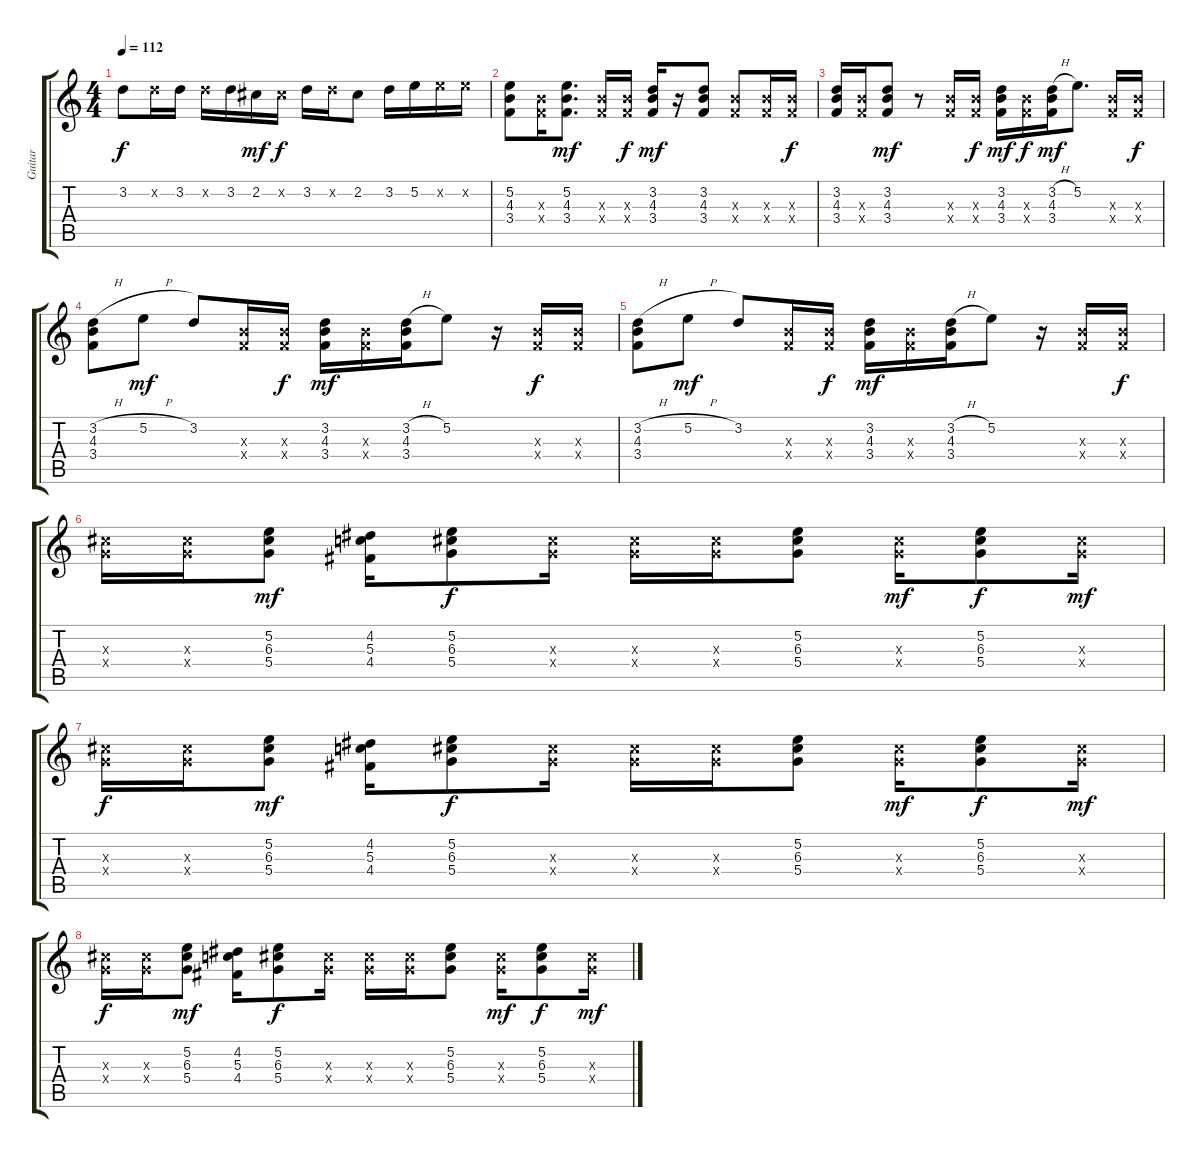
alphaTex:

\track ("Guitar" "Guitar") {instrument overdrivenguitar}
\staff {score tabs}
\tuning (E4 B3 G3 D3 A2 E2) {hide}
\ts (4 4)
\tempo 112
\clef g2
\ks c
3.2.8{dy f} 3.2{x}.16 3.2.16 3.2{x}.16 3.2.16 2.2.16{dy mf} 2.2{x}.16{dy f} 3.2.16 3.2{x}.16 2.2.8 3.2.16 5.2.16 5.2{x}.16 5.2{x}.16 |
(5.2 4.3 3.4).8 (4.3{x} 3.4{x}).16 (5.2 4.3 3.4).8{d dy mf} (4.3{x} 3.4{x}).16 (4.3{x} 3.4{x}).16{dy f} (3.2 4.3 3.4).16{dy mf} r.16 (3.2 4.3 3.4).8 (4.3{x} 3.4{x}).8 (4.3{x} 3.4{x}).16 (4.3{x} 3.4{x}).16{dy f} |
(3.2 4.3 3.4).16 (4.3{x} 3.4{x}).16 (3.2 4.3 3.4).8{dy mf} r.8 (4.3{x} 3.4{x}).16 (4.3{x} 3.4{x}).16{dy f} (3.2 4.3 3.4).16{dy mf} (4.3{x} 3.4{x}).16{dy f} (3.2{h} 4.3 3.4).16{dy mf} 5.2.8{d} (4.3{x} 3.4{x}).16 (4.3{x} 3.4{x}).16{dy f} |
(3.2{h} 4.3 3.4).8 5.2{h}.8{dy mf} 3.2.8 (4.3{x} 3.4{x}).16 (4.3{x} 3.4{x}).16{dy f} (3.2 4.3 3.4).16{dy mf} (4.3{x} 3.4{x}).16 (3.2{h} 4.3 3.4).16 5.2.8 r.16 (4.3{x} 3.4{x}).16{dy f} (4.3{x} 3.4{x}).16 |
(3.2{h} 4.3 3.4).8 5.2{h}.8{dy mf} 3.2.8 (4.3{x} 3.4{x}).16 (4.3{x} 3.4{x}).16{dy f} (3.2 4.3 3.4).16{dy mf} (4.3{x} 3.4{x}).16 (3.2{h} 4.3 3.4).16 5.2.8 r.16 (4.3{x} 3.4{x}).16 (4.3{x} 3.4{x}).16{dy f} |
(6.3{x} 5.4{x}).16 (6.3{x} 5.4{x}).16 (5.2 6.3 5.4).8{dy mf} (4.2 5.3 4.4).16 (5.2 6.3 5.4).8{dy f} (6.3{x} 5.4{x}).16 (6.3{x} 5.4{x}).16 (6.3{x} 5.4{x}).16 (5.2 6.3 5.4).8 (6.3{x} 5.4{x}).16{dy mf} (5.2 6.3 5.4).8{dy f} (6.3{x} 5.4{x}).16{dy mf} |
(6.3{x} 5.4{x}).16{dy f} (6.3{x} 5.4{x}).16 (5.2 6.3 5.4).8{dy mf} (4.2 5.3 4.4).16 (5.2 6.3 5.4).8{dy f} (6.3{x} 5.4{x}).16 (6.3{x} 5.4{x}).16 (6.3{x} 5.4{x}).16 (5.2 6.3 5.4).8 (6.3{x} 5.4{x}).16{dy mf} (5.2 6.3 5.4).8{dy f} (6.3{x} 5.4{x}).16{dy mf} |
(6.3{x} 5.4{x}).16{dy f} (6.3{x} 5.4{x}).16 (5.2 6.3 5.4).8{dy mf} (4.2 5.3 4.4).16 (5.2 6.3 5.4).8{dy f} (6.3{x} 5.4{x}).16 (6.3{x} 5.4{x}).16 (6.3{x} 5.4{x}).16 (5.2 6.3 5.4).8 (6.3{x} 5.4{x}).16{dy mf} (5.2 6.3 5.4).8{dy f} (6.3{x} 5.4{x}).16{dy mf}
